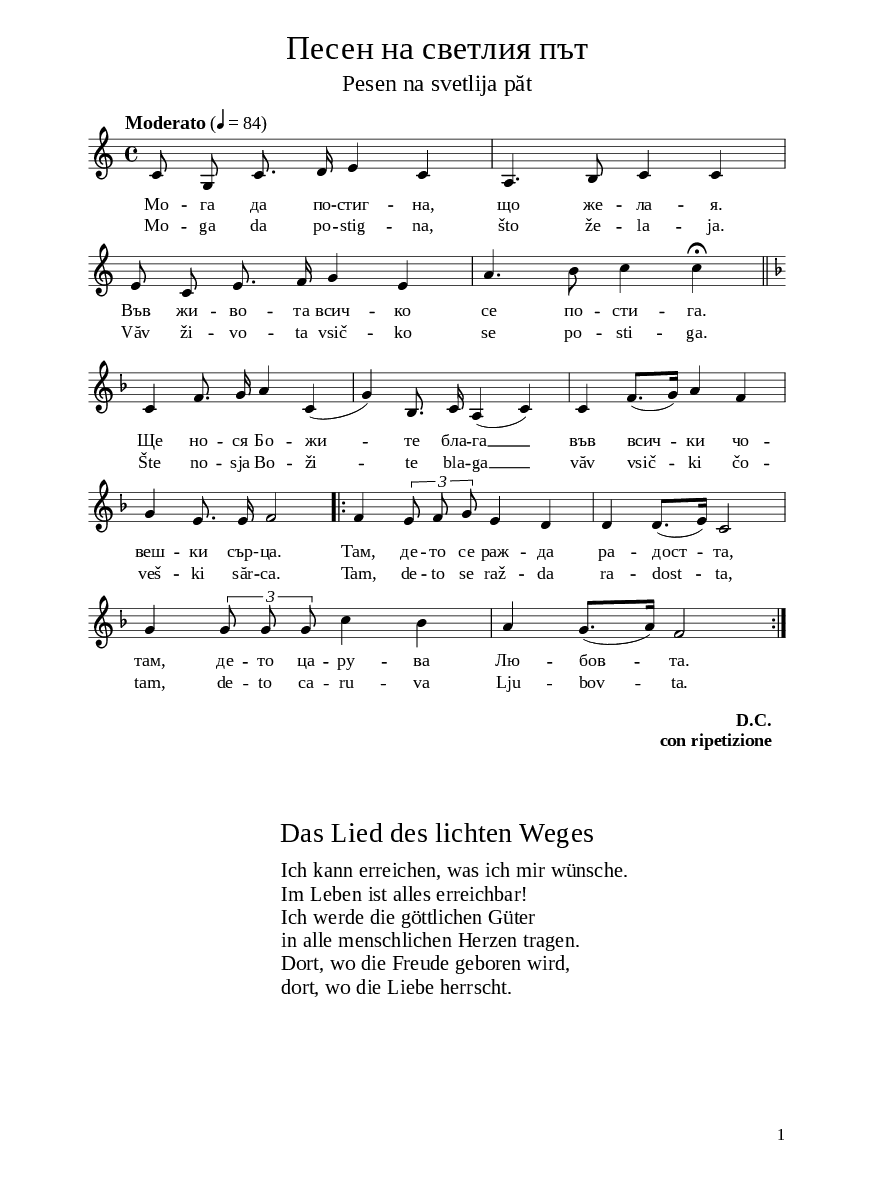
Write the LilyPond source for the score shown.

\version "2.24.4"

% include paper part and global functions
\include "include/globals.ily"

\bookpart {
  \label #'ref115
  \tocItem \markup "Песен на светлия път – Pesen na svetlija păt"
  \include "include/bookpart-paper.ily"
  \score {
    \include "include/score-layout.ily"

    \new Voice \relative c' {
      \clef treble
      \key c \major
      \time 4/4
      \tempoFunc "Moderato" 4 "84"
      \autoBeamOff
      c8 g8 c8. d16 e4 c4 | a4.  b8 c4 c4 | \break


      e8 c8 e8. f16   g4 e4 |  a4. b8  c4 c4 \fermata \bar "||" \break


      \key f \major c,4 f8. g16 a4 c,4 (| g'4) bes,8. c16  a4 ( c4 ) | c4 \autoBeamOn f8. ( g16 ) a4 f4 |  \break


      \autoBeamOff g4 e8. e16  f2 |

      \bar ".|:" f4  \tuplet 3/2  { e8 f8 g8 } e4 d4  | d4 \autoBeamOn d8. ( e16 ) c2 | \break

      g'4  \autoBeamOff \tuplet 3/2 { g8 g8 g8 } c4 bes4 | a4 g8. ( [a16] )  f2  \break
      \bar ":|."

    }

    \addlyrics {
      Мо  --  га   да
      по  --  стиг  --  на,   що   же  --  ла  --  я. Във жи  --  во
      --  та   всич  --  ко   се   по  --  сти  --  га.   Ще   но  --  ся
      Бо  --  жи --  те   бла  --  га __   във   всич  --  ки   чо
      --  веш  --  ки   "сър-"  --  ца.   Там,   де  --  то   се   раж  --
      да ра  --  дост  --  та,   там,   де  --  то   ца  --  ру  --
      ва Лю  --  бов  --  та.
    }


    \addlyrics {
      Mo  --  ga   da
      po  --  stig  --  na,   što   že  --  la  --  ja. Văv ži  --  vo
      --  ta   vsič  --  ko   se   po  --  sti  --  ga.   Šte   no  --  sja
      Bo  --  ži --  te   bla  --  ga __   văv   vsič  --  ki   čo
      --  veš  --  ki   săr  --  ca.   Tam,   de  --  to   se   raž  --
      da ra  --  dost  --  ta,   tam,   de  --  to   ca  --  ru  --
      va Lju  --  bov  --  ta.
    }

    \header {
      title = \titleFunc "Песен на светлия път" "Pesen na svetlija păt"
    }

    \midi{}
  } % score

  \markup \empty-one
  \markup \dc-two "D.C.""con ripetizione"



  % include foreign translation(s) of the song

  \markup \vspace #3
  \version "2.24.4"

\markup \fill-line { \fontsize #deTitleFontSize "Das Lied des lichten Weges" }
\markup \null
\markup \null
\markup \abs-fontsize #10 {
  \hspace #25
  \override #`(baseline-skip . ,deCoupletBaselineSkip)

  \column { 

\line { " "Ich kann erreichen, was ich mir wünsche.  }

\line { " "Im Leben ist alles erreichbar! }

\line { " "Ich werde die göttlichen Güter  }

\line { " "in alle menschlichen Herzen tragen. }

\line { " "Dort, wo die Freude geboren wird,  }

\line { " "dort, wo die Liebe herrscht. }

  }
}


} % bookpart
